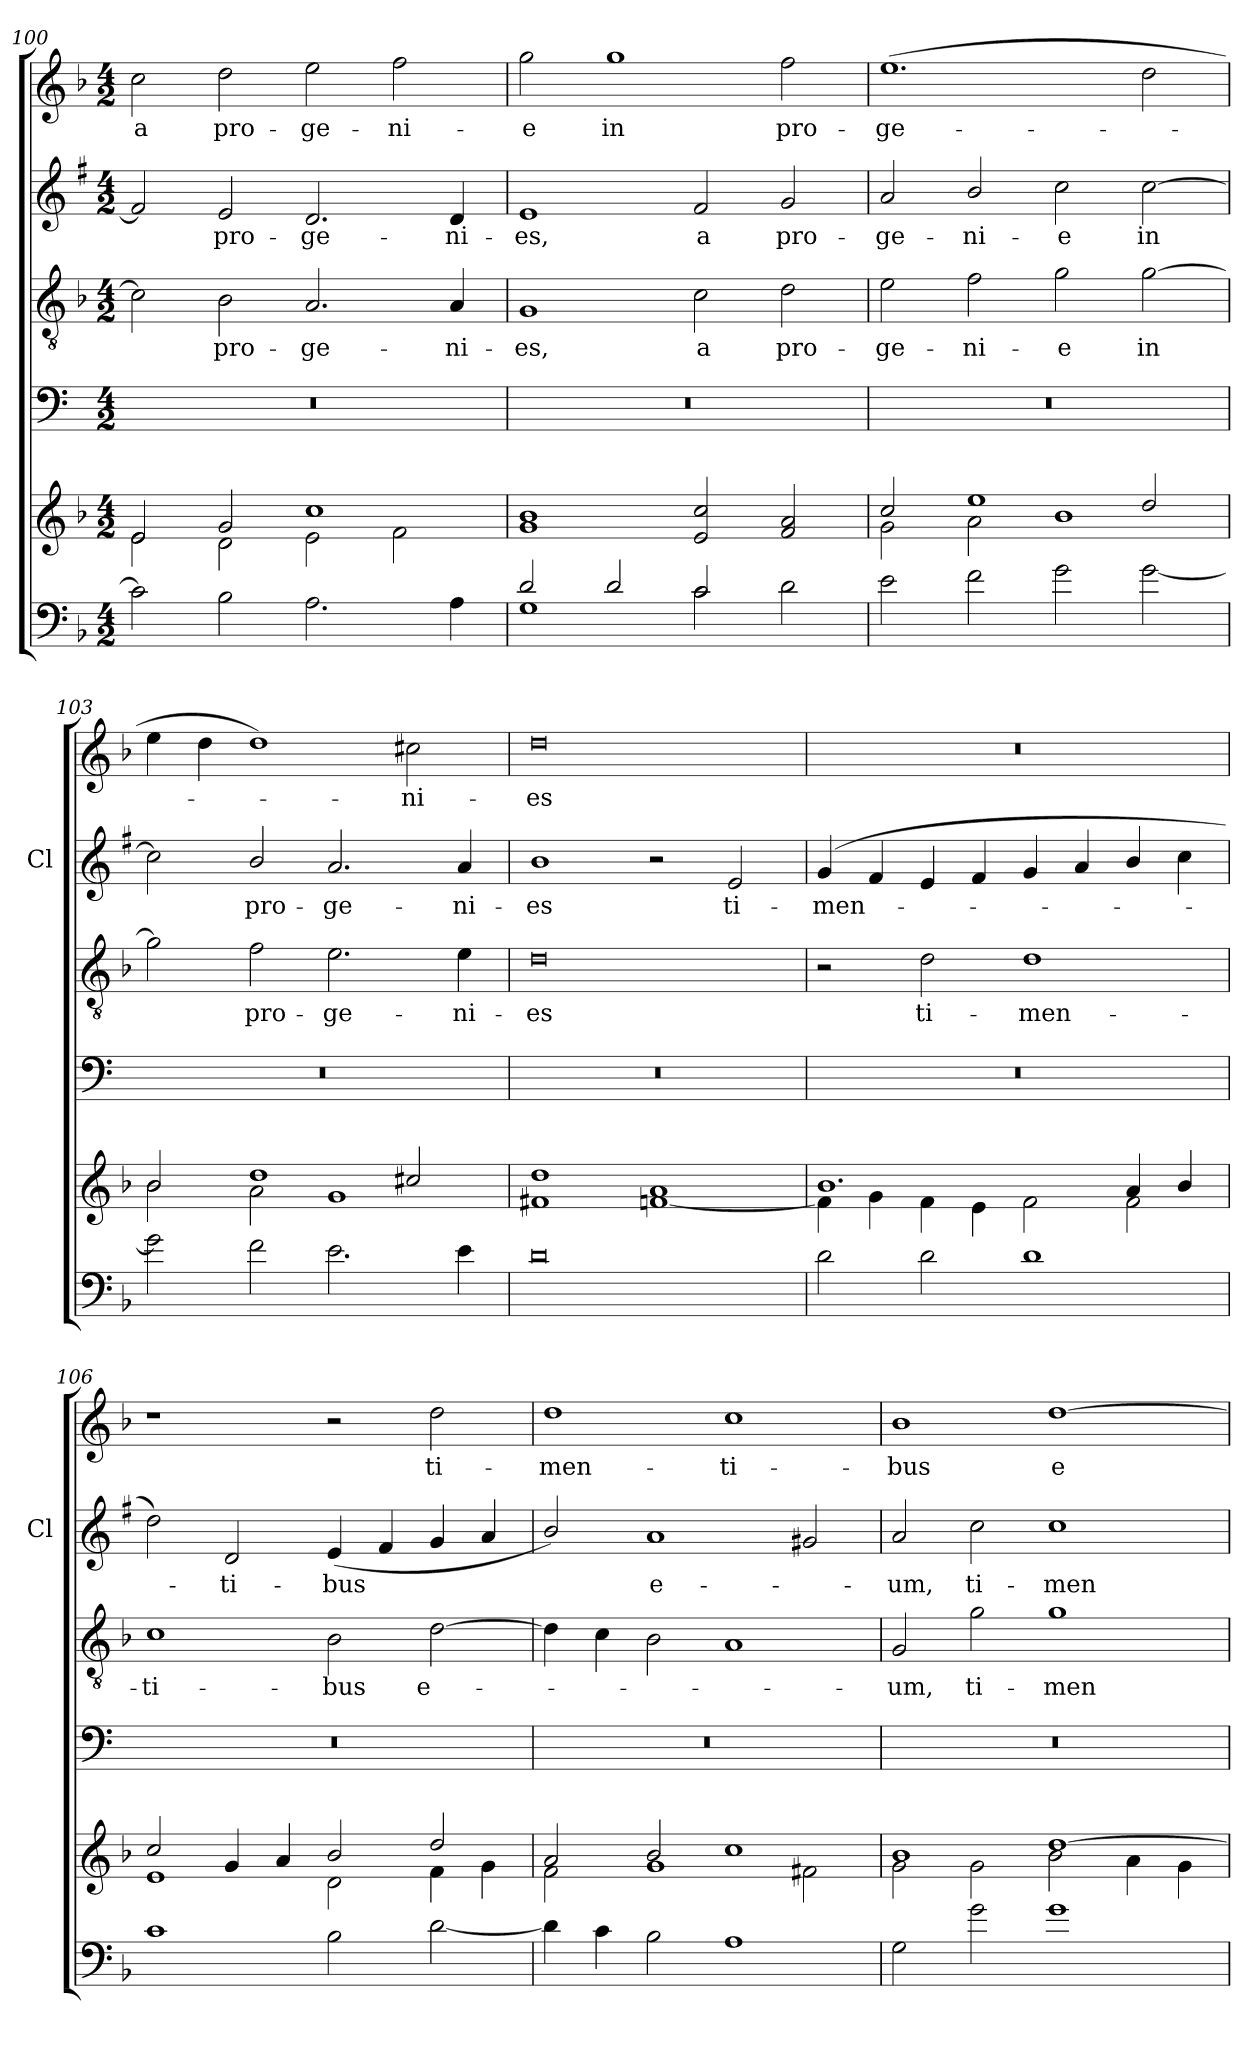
**kern	**kern	**kern	**kern	**text	**kern	**text	**kern	**text
*part5	*part5	*part4	*part3	*part3	*part2	*part2	*part1	*part1
*staff6	*staff5	*staff4	*staff3	*staff3	*staff2	*staff2	*staff1	*staff1
*	*	*	*	*	*I'Cl	*	*	*
*clefF4	*clefG2	*clefF4	*clefGv2	*	*clefG2	*	*clefG2	*
*	*	*ITrd4c7	*	*	*ITrd1c2	*	*	*
*k[b-]	*k[b-]	*k[b-]	*k[b-]	*	*k[b-]	*	*k[b-]	*
*F:	*F:	*F:	*F:	*	*F:	*	*F:	*
*M4/2	*M4/2	*M4/2	*M4/2	*	*M4/2	*	*M4/2	*
=100	=100	=100	=100	=100	=100	=100	=100	=100
*^	*^	*	*	*	*	*	*	*
!	!	!	!	!	!	!	!	!	!	!LO:LY:b
0ryy	2c\]	2e/	2e\	0r	2c\]	.	2e/]	.	2cc\	a
!	!	!	!	!	!	!LO:LY:b	!	!LO:LY:b	!	!LO:LY:b
.	2B-\	2g/	2d\	.	2B-\	pro-	2d/	pro-	2dd\	pro-
!	!	!	!	!	!	!LO:LY:b	!	!LO:LY:b	!	!LO:LY:b
.	2.A\	1cc	2e\	.	2.A/	-ge-	2.c/	-ge-	2ee\	-ge-
!	!	!	!	!	!	!	!	!	!	!LO:LY:b
.	.	.	2f\	.	.	.	.	.	2ff\	-ni-
!	!	!	!	!	!	!LO:LY:b	!	!LO:LY:b	!	!
.	4A\	.	.	.	4A/	-ni-	4c/	-ni-	.	.
!!LO:PB:g=z
=101	=101	=101	=101	=101	=101	=101	=101	=101	=101	=101
!	!	!	!	!	!	!LO:LY:b	!	!LO:LY:b	!	!LO:LY:b
2d/	1G	0ryy	1g 1b-	0r	1G	-es,	1d	-es,	2gg\	-e
!	!	!	!	!	!	!	!	!	!	!LO:LY:b
2d/	.	.	.	.	.	.	.	.	1gg	in
!	!	!	!	!	!	!LO:LY:b	!	!LO:LY:b	!	!
2c/	2c\	.	2e/ 2cc/	.	2c\	a	2e/	a	.	.
!	!	!	!	!	!	!LO:LY:b	!	!LO:LY:b	!	!LO:LY:b
2ryy	2d\	.	2f/ 2a/	.	2d\	pro-	2f/	pro-	2ff\	pro-
=102	=102	=102	=102	=102	=102	=102	=102	=102	=102	=102
!	!	!	!	!	!	!LO:LY:b	!	!LO:LY:b	!	!LO:LY:b
0ryy	2e\	2cc/	2g\	0r	2e\	-ge-	2g/	-ge-	(>1.ee	-ge-
!	!	!	!	!	!	!LO:LY:b	!	!LO:LY:b	!	!
.	2f\	1ee	2a\	.	2f\	-ni-	2a/	-ni-	.	.
!	!	!	!	!	!	!LO:LY:b	!	!LO:LY:b	!	!
.	2g\	.	1b-	.	2g\	-e	2b-\	-e	.	.
!	!	!	!	!	!	!LO:LY:b	!	!LO:LY:b	!	!
.	[2g\	2dd/	.	.	[2g\	in	[2b-\	in	2dd\	.
=103	=103	=103	=103	=103	=103	=103	=103	=103	=103	=103
0ryy	2g\]	2b-/	2b-\	0r	2g\]	.	2b-\]	.	4ee\	.
.	.	.	.	.	.	.	.	.	4dd\	.
!	!	!	!	!	!	!LO:LY:b	!	!LO:LY:b	!	!
.	2f\	1dd	2a\	.	2f\	pro-	2a/	pro-	1dd)	.
!	!	!	!	!	!	!LO:LY:b	!	!LO:LY:b	!	!
.	2.e\	.	1g	.	2.e\	-ge-	2.g/	-ge-	.	.
!	!	!	!	!	!	!	!	!	!	!LO:LY:b
.	.	2cc#X/	.	.	.	.	.	.	2cc#X\	-ni-
!	!	!	!	!	!	!LO:LY:b	!	!LO:LY:b	!	!
.	4e\	.	.	.	4e\	-ni-	4g/	-ni-	.	.
=104	=104	=104	=104	=104	=104	=104	=104	=104	=104	=104
!	!	!	!	!	!	!LO:LY:b	!	!LO:LY:b	!	!LO:LY:b
0ryy	0d	0ryy	1f#X 1dd	0r	0d	-es	1a	-es	0dd	-es
.	.	.	[1fn 1a	.	.	.	2r	.	.	.
!	!	!	!	!	!	!	!	!LO:LY:b	!	!
.	.	.	.	.	.	.	2d/	ti-	.	.
=105	=105	=105	=105	=105	=105	=105	=105	=105	=105	=105
!	!	!	!	!	!	!	!	!LO:LY:b	!	!
0ryy	2d\	1.b-	4f\]	0r	2r	.	(>4f/	-men-	0r	.
.	.	.	4g\	.	.	.	4e/	.	.	.
!	!	!	!	!	!	!LO:LY:b	!	!	!	!
.	2d\	.	4f\	.	2d\	ti-	4d/	.	.	.
.	.	.	4e\	.	.	.	4e/	.	.	.
!	!	!	!	!	!	!LO:LY:b	!	!	!	!
.	1d	.	2f\	.	1d	-men-	4f/	.	.	.
.	.	.	.	.	.	.	4g/	.	.	.
.	.	4a/	2f\	.	.	.	4a/	.	.	.
.	.	4b-/	.	.	.	.	4b-\	.	.	.
!!LO:LB:g=z
=106	=106	=106	=106	=106	=106	=106	=106	=106	=106	=106
!	!	!	!	!	!	!LO:LY:b	!	!	!	!
0ryy	1c	2cc/	1e	0r	1c	-ti-	2cc\)	.	1r	.
!	!	!	!	!	!	!	!	!LO:LY:b	!	!
.	.	4g/	.	.	.	.	2c/	-ti-	.	.
.	.	4a/	.	.	.	.	.	.	.	.
!	!	!	!	!	!	!LO:LY:b	!	!LO:LY:b	!	!
.	2B-\	2b-/	2d\	.	2B-\	-bus	(>4d/	-bus	2r	.
.	.	.	.	.	.	.	4e/	.	.	.
!	!	!	!	!	!	!LO:LY:b	!	!	!	!LO:LY:b
.	[2d\	2dd/	4f\	.	[2d\	e-	4f/	.	2dd\	ti-
.	.	.	4g\	.	.	.	4g/	.	.	.
=107	=107	=107	=107	=107	=107	=107	=107	=107	=107	=107
!	!	!	!	!	!	!	!	!	!	!LO:LY:b
0ryy	4d\]	2a/	2f\	0r	4d\]	.	2a/)	.	1dd	-men-
.	4c\	.	.	.	4c\	.	.	.	.	.
!	!	!	!	!	!	!	!	!LO:LY:b	!	!
.	2B-\	2b-/	1g	.	2B-\	.	1g	e-	.	.
!	!	!	!	!	!	!	!	!	!	!LO:LY:b
.	1A	1cc	.	.	1A	.	.	.	1cc	-ti-
.	.	.	2f#X\	.	.	.	2f#X/	.	.	.
=108	=108	=108	=108	=108	=108	=108	=108	=108	=108	=108
!	!	!	!	!	!	!LO:LY:b	!	!LO:LY:b	!	!LO:LY:b
0ryy	2G\	1b-	2g\	0r	2G/	-um,	2g/	-um,	1b-	-bus
!	!	!	!	!	!	!LO:LY:b	!	!LO:LY:b	!	!
.	2g\	.	2g\	.	2g\	ti-	2b-\	ti-	.	.
!	!	!	!	!	!	!LO:LY:b	!	!LO:LY:b	!	!LO:LY:b
.	1g	[1dd	2b-\	.	1g	-men-	1b-	-men-	[1dd	e-
.	.	.	4a\	.	.	.	.	.	.	.
.	.	.	4g\	.	.	.	.	.	.	.
*v	*v	*	*	*	*	*	*	*	*	*
*	*v	*v	*	*	*	*	*	*	*
=	=	=	=	=	=	=	=	=
*-	*-	*-	*-	*-	*-	*-	*-	*-
